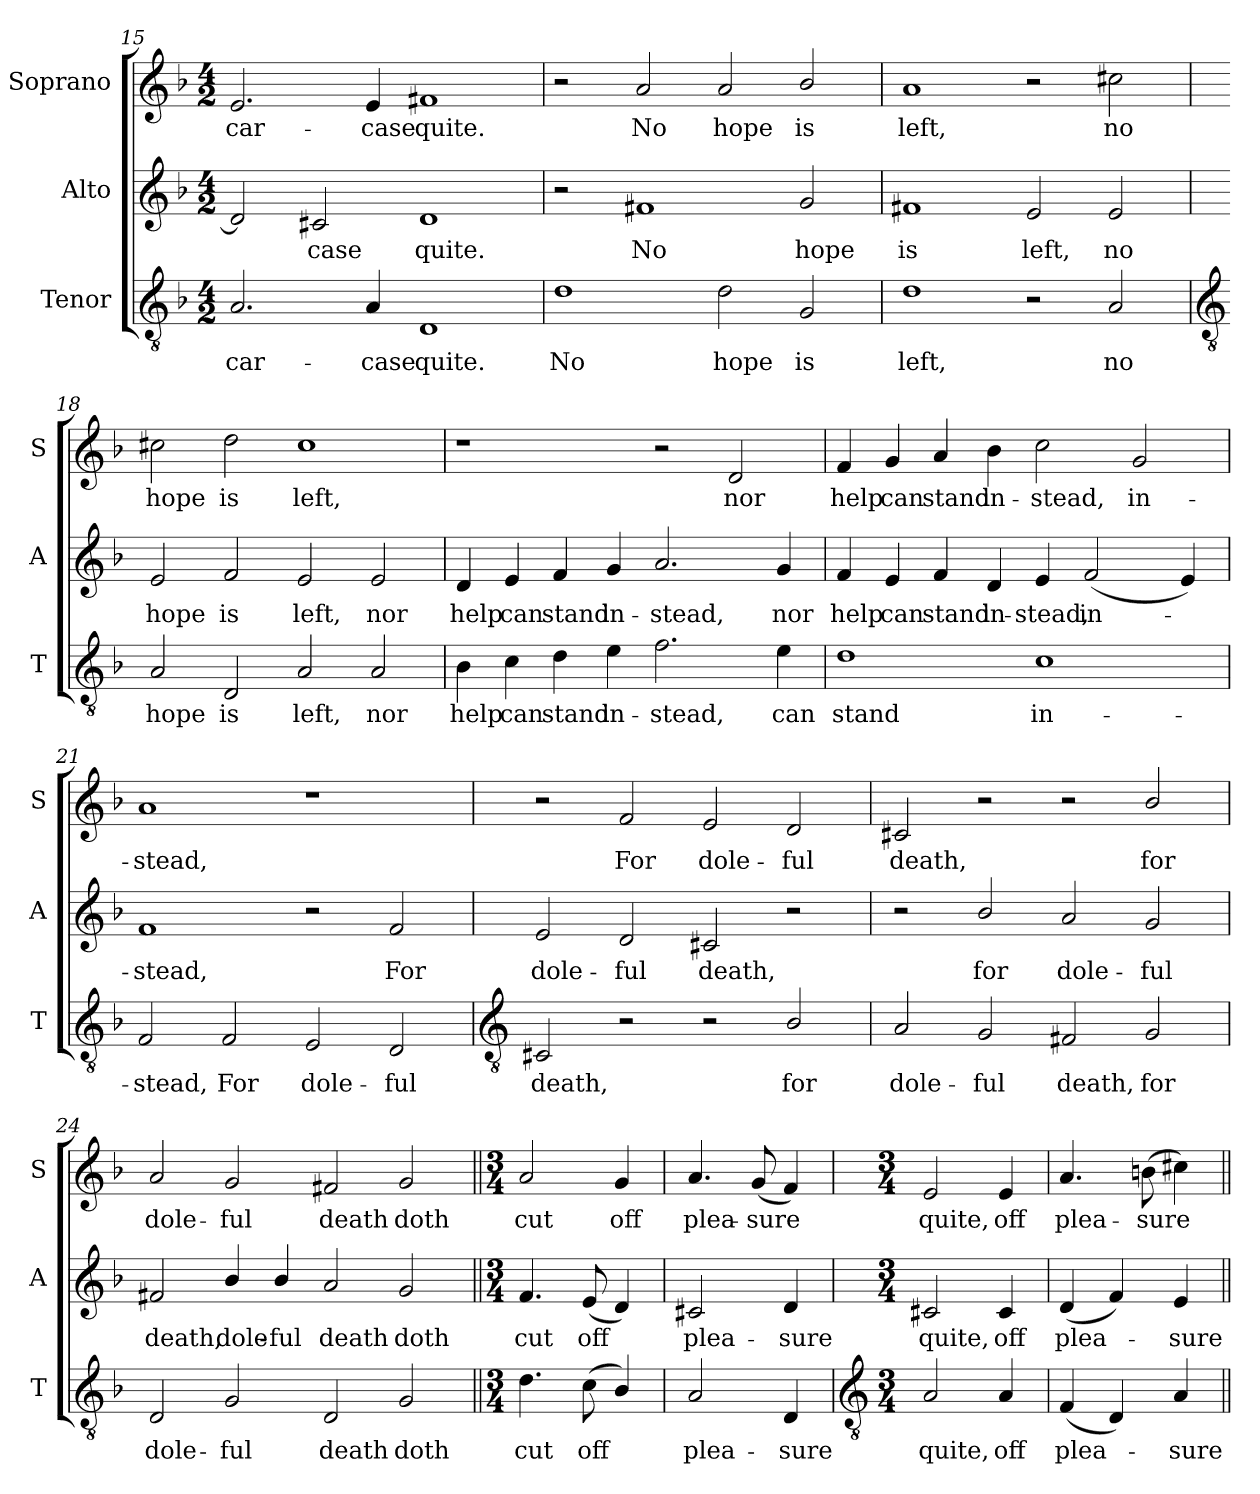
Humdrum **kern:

**kern	**text	**kern	**text	**kern	**text
*part3	*part3	*part2	*part2	*part1	*part1
*staff3	*staff3	*staff2	*staff2	*staff1	*staff1
*I"Tenor	*	*I"Alto	*	*I"Soprano	*
*I'T	*	*I'A	*	*I'S	*
!!LO:LB:g=z
*clefGv2	*	*clefG2	*	*clefG2	*
*k[b-]	*	*k[b-]	*	*k[b-]	*
*F:	*	*F:	*	*F:	*
*M4/2	*	*M4/2	*	*M4/2	*
=15	=15	=15	=15	=15	=15
!	!LO:LY:b	!	!	!	!LO:LY:b
2.A	car-	2d]	.	2.e	car-
!	!	!	!LO:LY:b	!	!
.	.	2c#X	case	.	.
!	!LO:LY:b	!	!	!	!LO:LY:b
4A	-case	.	.	4e	-case
!	!LO:LY:b	!	!LO:LY:b	!	!LO:LY:b
1D	quite.	1d	quite.	1f#X	quite.
=16	=16	=16	=16	=16	=16
!	!LO:LY:b	!	!	!	!
1d	No	2r	.	2r	.
!	!	!	!LO:LY:b	!	!LO:LY:b
.	.	1f#X	No	2a	No
!	!LO:LY:b	!	!	!	!LO:LY:b
2d	hope	.	.	2a	hope
!	!LO:LY:b	!	!LO:LY:b	!	!LO:LY:b
2G	is	2g	hope	2b-/	is
=17	=17	=17	=17	=17	=17
!	!LO:LY:b	!	!LO:LY:b	!	!LO:LY:b
1d	left,	1f#	is	1a	left,
!	!	!	!LO:LY:b	!	!
2r	.	2e	left,	2r	.
!	!LO:LY:b	!	!LO:LY:b	!	!LO:LY:b
2A	no	2e	no	2cc#X	no
!!LO:LB:g=z
=18	=18	=18	=18	=18	=18
*clefGv2	*	*	*	*	*
!	!LO:LY:b	!	!LO:LY:b	!	!LO:LY:b
2A	hope	2e	hope	2cc#X	hope
!	!LO:LY:b	!	!LO:LY:b	!	!LO:LY:b
2D	is	2f	is	2dd	is
!	!LO:LY:b	!	!LO:LY:b	!	!LO:LY:b
2A	left,	2e	left,	1cc#	left,
!	!LO:LY:b	!	!LO:LY:b	!	!
2A	nor	2e	nor	.	.
=19	=19	=19	=19	=19	=19
!	!LO:LY:b	!	!LO:LY:b	!	!
4B-	help	4d	help	1r	.
!	!LO:LY:b	!	!LO:LY:b	!	!
4c	can	4e	can	.	.
!	!LO:LY:b	!	!LO:LY:b	!	!
4d	stand	4f	stand	.	.
!	!LO:LY:b	!	!LO:LY:b	!	!
4e	in-	4g	in-	.	.
!	!LO:LY:b	!	!LO:LY:b	!	!
2.f	-stead,	2.a	-stead,	2r	.
!	!	!	!	!	!LO:LY:b
.	.	.	.	2d	nor
!	!LO:LY:b	!	!LO:LY:b	!	!
4e	can	4g	nor	.	.
=20	=20	=20	=20	=20	=20
!	!LO:LY:b	!	!LO:LY:b	!	!LO:LY:b
1d	stand	4f	help	4f	help
!	!	!	!LO:LY:b	!	!LO:LY:b
.	.	4e	can	4g	can
!	!	!	!LO:LY:b	!	!LO:LY:b
.	.	4f	stand	4a	stand
!	!	!	!LO:LY:b	!	!LO:LY:b
.	.	4d	in-	4b-	in-
!	!LO:LY:b	!	!LO:LY:b	!	!LO:LY:b
1c	in-	4e	-stead,	2cc	-stead,
!	!	!	!LO:LY:b	!	!
.	.	(<2f	in-	.	.
!	!	!	!	!	!LO:LY:b
.	.	.	.	2g	in-
.	.	4e)	.	.	.
=21	=21	=21	=21	=21	=21
!	!LO:LY:b	!	!LO:LY:b	!	!LO:LY:b
2F	-stead,	1f	stead,	1a	-stead,
!	!LO:LY:b	!	!	!	!
2F	For	.	.	.	.
!	!LO:LY:b	!	!	!	!
2E	dole-	2r	.	1r	.
!	!LO:LY:b	!	!LO:LY:b	!	!
2D	-ful	2f	For	.	.
!!LO:LB:g=z
=22	=22	=22	=22	=22	=22
*clefGv2	*	*	*	*	*
!	!LO:LY:b	!	!LO:LY:b	!	!
2C#X	death,	2e	dole-	2r	.
!	!	!	!LO:LY:b	!	!LO:LY:b
2r	.	2d	-ful	2f	For
!	!	!	!LO:LY:b	!	!LO:LY:b
2r	.	2c#X	death,	2e	dole-
!	!LO:LY:b	!	!	!	!LO:LY:b
2B-/	for	2r	.	2d	-ful
=23	=23	=23	=23	=23	=23
!	!LO:LY:b	!	!	!	!LO:LY:b
2A	dole-	2r	.	2c#X	death,
!	!LO:LY:b	!	!LO:LY:b	!	!
2G	-ful	2b-/	for	2r	.
!	!LO:LY:b	!	!LO:LY:b	!	!
2F#X	death,	2a	dole-	2r	.
!	!LO:LY:b	!	!LO:LY:b	!	!LO:LY:b
2G	for	2g	-ful	2b-/	for
=24	=24	=24	=24	=24	=24
!	!LO:LY:b	!	!LO:LY:b	!	!LO:LY:b
2D	dole-	2f#X	death,	2a	dole-
!	!LO:LY:b	!	!LO:LY:b	!	!LO:LY:b
2G	-ful	4b-/	dole-	2g	-ful
!	!	!	!LO:LY:b	!	!
.	.	4b-/	-ful	.	.
!	!LO:LY:b	!	!LO:LY:b	!	!LO:LY:b
2D	death	2a	death	2f#X	death
!	!LO:LY:b	!	!LO:LY:b	!	!LO:LY:b
2G	doth	2g	doth	2g	doth
=25||	=25||	=25||	=25||	=25||	=25||
*M3/4	*	*M3/4	*	*M3/4	*
!	!LO:LY:b	!	!LO:LY:b	!	!LO:LY:b
4.d	cut	4.f	cut	2a	cut
!	!LO:LY:b	!	!LO:LY:b	!	!
(<8c	off	(<8e	off	.	.
!	!	!	!	!	!LO:LY:b
4B-/)	.	4d)	.	4g	off
=26	=26	=26	=26	=26	=26
!	!LO:LY:b	!	!LO:LY:b	!	!LO:LY:b
2A	plea-	2c#X	plea-	4.a	plea-
!	!	!	!	!	!LO:LY:b
.	.	.	.	(<8g	-sure
!	!LO:LY:b	!	!LO:LY:b	!	!
4D	-sure	4d	-sure	4f)	.
!!LO:LB:g=z
=27	=27	=27	=27	=27	=27
*clefGv2	*	*	*	*	*
*M3/4	*	*M3/4	*	*M3/4	*
!	!LO:LY:b	!	!LO:LY:b	!	!LO:LY:b
2A	quite,	2c#X	quite,	2e	quite,
!	!LO:LY:b	!	!LO:LY:b	!	!LO:LY:b
4A	off	4c#	off	4e	off
=28	=28	=28	=28	=28	=28
!	!LO:LY:b	!	!LO:LY:b	!	!LO:LY:b
(<4F	plea-	(<4d	plea-	4.a	plea-
4D)	.	4f)	.	.	.
!	!	!	!	!	!LO:LY:b
.	.	.	.	(>8bn	-sure
!	!LO:LY:b	!	!LO:LY:b	!	!
4A	sure	4e	sure	4cc#X)	.
=||	=||	=||	=||	=||	=||
*-	*-	*-	*-	*-	*-
